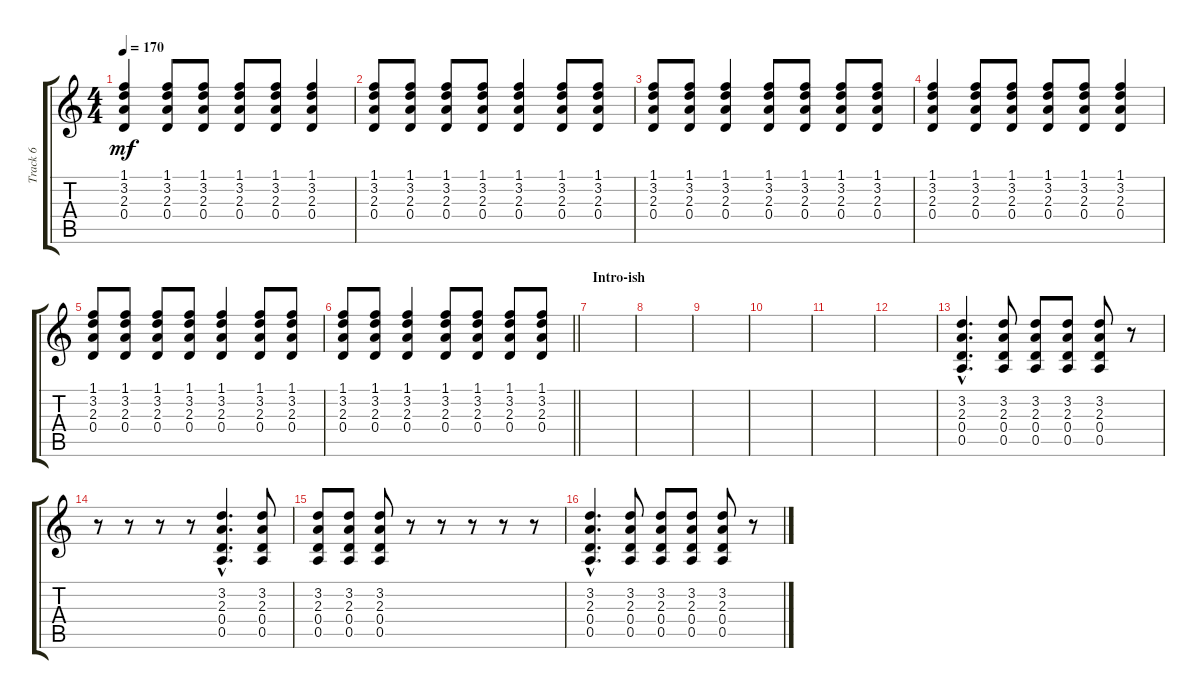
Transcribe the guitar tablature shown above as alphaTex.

\track ("Track 6" "Track 6") {instrument acousticguitarsteel}
\staff {score tabs}
\tuning (E4 B3 G3 D3 A2 E2) {hide}
\ts (4 4)
\tempo 170
\clef g2
\ks c
(1.1 3.2 2.3 0.4).4{dy mf} (1.1 3.2 2.3 0.4).8 (1.1 3.2 2.3 0.4).8 (1.1 3.2 2.3 0.4).8 (1.1 3.2 2.3 0.4).8 (1.1 3.2 2.3 0.4).4 |
(1.1 3.2 2.3 0.4).8 (1.1 3.2 2.3 0.4).8 (1.1 3.2 2.3 0.4).8 (1.1 3.2 2.3 0.4).8 (1.1 3.2 2.3 0.4).4 (1.1 3.2 2.3 0.4).8 (1.1 3.2 2.3 0.4).8 |
(1.1 3.2 2.3 0.4).8 (1.1 3.2 2.3 0.4).8 (1.1 3.2 2.3 0.4).4 (1.1 3.2 2.3 0.4).8 (1.1 3.2 2.3 0.4).8 (1.1 3.2 2.3 0.4).8 (1.1 3.2 2.3 0.4).8 |
(1.1 3.2 2.3 0.4).4 (1.1 3.2 2.3 0.4).8 (1.1 3.2 2.3 0.4).8 (1.1 3.2 2.3 0.4).8 (1.1 3.2 2.3 0.4).8 (1.1 3.2 2.3 0.4).4 |
(1.1 3.2 2.3 0.4).8 (1.1 3.2 2.3 0.4).8 (1.1 3.2 2.3 0.4).8 (1.1 3.2 2.3 0.4).8 (1.1 3.2 2.3 0.4).4 (1.1 3.2 2.3 0.4).8 (1.1 3.2 2.3 0.4).8 |
\barLineRight lightlight
(1.1 3.2 2.3 0.4).8 (1.1 3.2 2.3 0.4).8 (1.1 3.2 2.3 0.4).4 (1.1 3.2 2.3 0.4).8 (1.1 3.2 2.3 0.4).8 (1.1 3.2 2.3 0.4).8 (1.1 3.2 2.3 0.4).8 |
\section ("" "Intro-ish")
|
|
|
|
|
|
(3.2{hac} 2.3{hac} 0.4{hac} 0.5{hac}).4{d} (3.2 2.3 0.4 0.5).8 (3.2 2.3 0.4 0.5).8 (3.2 2.3 0.4 0.5).8 (3.2 2.3 0.4 0.5).8 r.8 |
r.8 r.8 r.8 r.8 (3.2{hac} 2.3{hac} 0.4{hac} 0.5{hac}).4{d} (3.2 2.3 0.4 0.5).8 |
(3.2 2.3 0.4 0.5).8 (3.2 2.3 0.4 0.5).8 (3.2 2.3 0.4 0.5).8 r.8 r.8 r.8 r.8 r.8 |
(3.2{hac} 2.3{hac} 0.4{hac} 0.5{hac}).4{d} (3.2 2.3 0.4 0.5).8 (3.2 2.3 0.4 0.5).8 (3.2 2.3 0.4 0.5).8 (3.2 2.3 0.4 0.5).8 r.8
